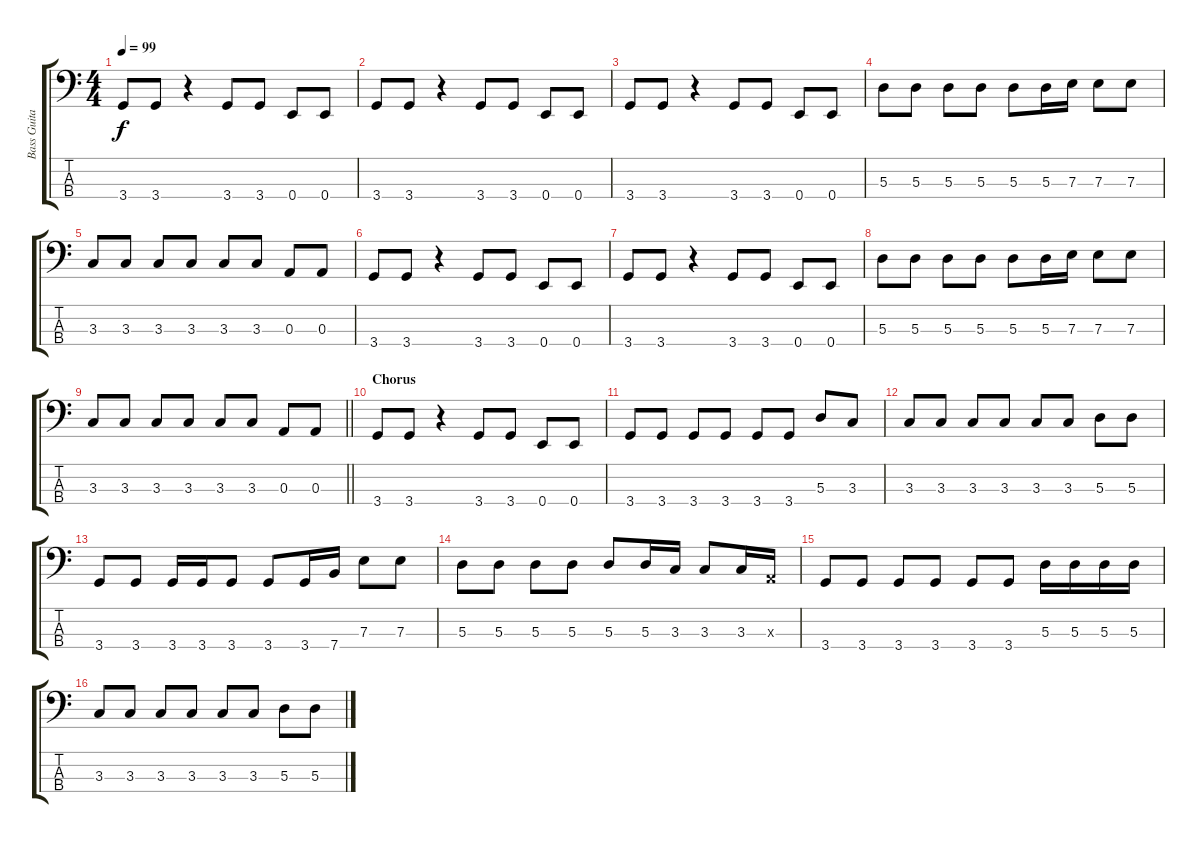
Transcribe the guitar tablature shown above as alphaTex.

\track ("Bass Guitar" "Bass Guita") {instrument electricbasspick}
\staff {score tabs}
\tuning (G2 D2 A1 E1) {hide}
\ts (4 4)
\tempo 99
\clef f4
\ks c
3.4.8{dy f} 3.4.8 r.4 3.4.8 3.4.8 0.4.8 0.4.8 |
3.4.8 3.4.8 r.4 3.4.8 3.4.8 0.4.8 0.4.8 |
3.4.8 3.4.8 r.4 3.4.8 3.4.8 0.4.8 0.4.8 |
5.3.8 5.3.8 5.3.8 5.3.8 5.3.8 5.3.16 7.3.16 7.3.8 7.3.8 |
3.3.8 3.3.8 3.3.8 3.3.8 3.3.8 3.3.8 0.3.8 0.3.8 |
3.4.8 3.4.8 r.4 3.4.8 3.4.8 0.4.8 0.4.8 |
3.4.8 3.4.8 r.4 3.4.8 3.4.8 0.4.8 0.4.8 |
5.3.8 5.3.8 5.3.8 5.3.8 5.3.8 5.3.16 7.3.16 7.3.8 7.3.8 |
\barLineRight lightlight
3.3.8 3.3.8 3.3.8 3.3.8 3.3.8 3.3.8 0.3.8 0.3.8 |
\section ("" "Chorus")
3.4.8 3.4.8 r.4 3.4.8 3.4.8 0.4.8 0.4.8 |
3.4.8 3.4.8 3.4.8 3.4.8 3.4.8 3.4.8 5.3.8 3.3.8 |
3.3.8 3.3.8 3.3.8 3.3.8 3.3.8 3.3.8 5.3.8 5.3.8 |
3.4.8 3.4.8 3.4.16 3.4.16 3.4.8 3.4.8 3.4.16 7.4.16 7.3.8 7.3.8 |
5.3.8 5.3.8 5.3.8 5.3.8 5.3.8 5.3.16 3.3.16 3.3.8 3.3.16 0.3{x}.16 |
3.4.8 3.4.8 3.4.8 3.4.8 3.4.8 3.4.8 5.3.16 5.3.16 5.3.16 5.3.16 |
3.3.8 3.3.8 3.3.8 3.3.8 3.3.8 3.3.8 5.3.8 5.3.8
